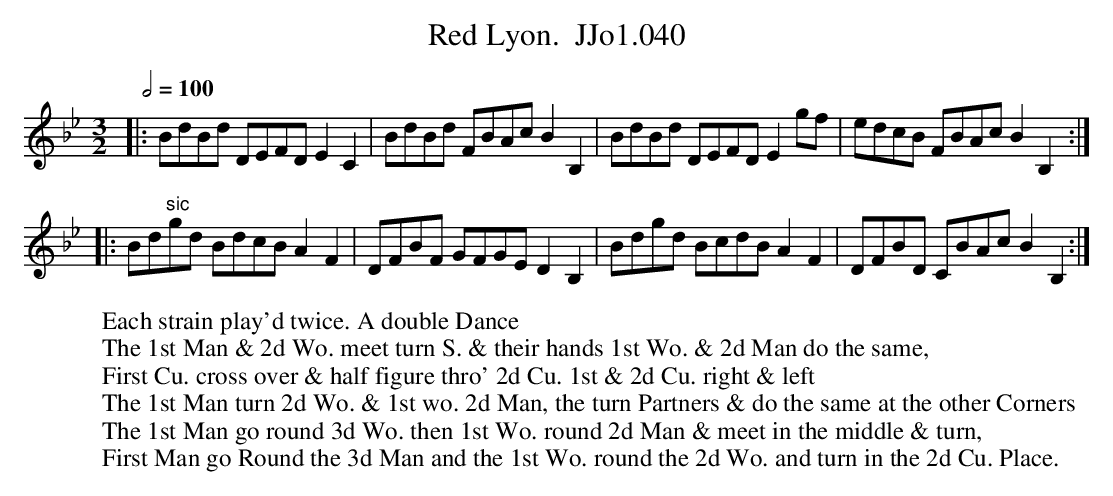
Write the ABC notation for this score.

X:1
T:Red Lyon.  JJo1.040
M:3/2
Q:1/2=100
L:1/8
K:Bb
|:BdBd DEFD E2C2 | BdBd FBAc B2B,2 | BdBd DEFD E2gf | edcB FBAc B2B,2 :|
|:Bd"^sic"gd BdcB A2F2 | DFBF GFGE D2B,2 | Bdgd BcdB A2F2 | DFBD CBAc B2B,2 :|
W:Each strain play'd twice. A double Dance
W:The 1st Man & 2d Wo. meet turn S. & their hands 1st Wo. & 2d Man do the same,
W:First Cu. cross over & half figure thro' 2d Cu. 1st & 2d Cu. right & left
W:The 1st Man turn 2d Wo. & 1st wo. 2d Man, the turn Partners & do the same at the other Corners
W:The 1st Man go round 3d Wo. then 1st Wo. round 2d Man & meet in the middle & turn,
W:First Man go Round the 3d Man and the 1st Wo. round the 2d Wo. and turn in the 2d Cu. Place.
